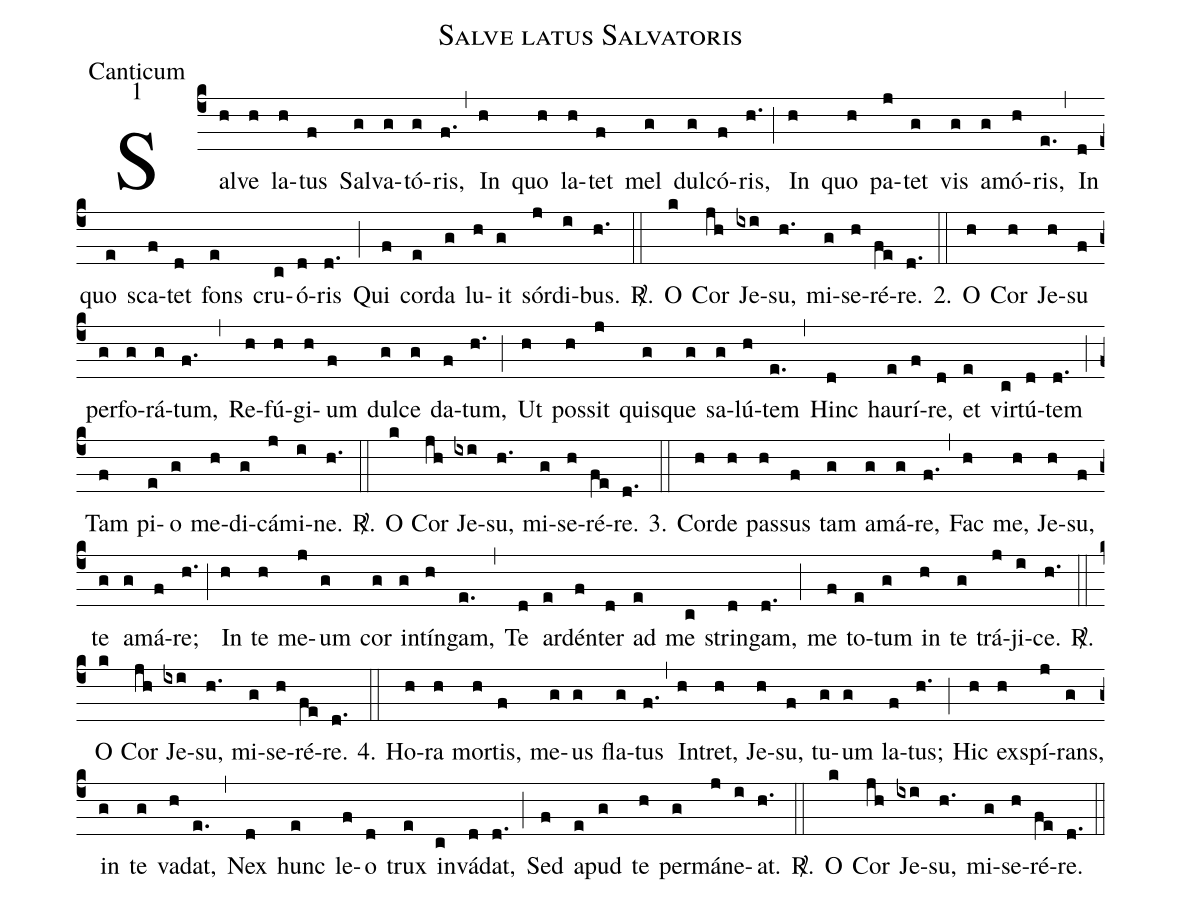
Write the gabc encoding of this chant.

name:Salve latus Salvatoris;
office-part:Canticum;
mode:1;
%%
(c4)Sal(h)ve(h) la(h)tus(f) Sal(g)va(g)tó(g)ris,(f.) (,) In(h) quo(h) la(h)tet(f) mel(g) dul(g)có(f)ris,(h.) (;) In(h) quo(h) pa(j)tet(g) vis(g) a(g)mó(h)ris,(e.) (,) In(d) quo(e) sca(f)tet(d) fons(e) cru(c)ó(d)ris(d.) (;) Qui(f) cor(e)da(g) lu(h)it(g) sór(j)di(i)bus.(h.) <sp>R/</sp>.(::) O(k) Cor(jh) Je(ixxi)su,(h.) mi(g)se(h)ré(fe)re.(d.)
2.(::) O(h) Cor(h) Je(h)su(f) per(g)fo(g)rá(g)tum,(f.) (,) Re(h)fú(h)gi(h)um(f) dul(g)ce(g) da(f)tum,(h.) (;) Ut(h) pos(h)sit(j) quis(g)que(g) sa(g)lú(h)tem(e.) (,) Hinc(d) hau(e)rí(f)re,(d) et(e) vir(c)tú(d)tem(d.) (;) Tam(f) pi(e)o(g) me(h)di(g)cá(j)mi(i)ne.(h.) <sp>R/</sp>.(::) O(k) Cor(jh) Je(ixxi)su,(h.) mi(g)se(h)ré(fe)re.(d.)
3.(::) Cor(h)de(h) pas(h)sus(f) tam(g) a(g)má(g)re,(f.) (,) Fac(h) me,(h) Je(h)su,(f) te(g) a(g)má(f)re;(h.) (;) In(h) te(h) me(j)um(g) cor(g) in(g)tín(h)gam,(e.) (,) Te(d) ar(e)dén(f)ter(d) ad(e) me(c) strin(d)gam,(d.) (;) me(f) to(e)tum(g) in(h) te(g) trá(j)ji(i)ce.(h.) <sp>R/</sp>.(::) O(k) Cor(jh) Je(ixxi)su,(h.) mi(g)se(h)ré(fe)re.(d.)
4.(::) Ho(h)ra(h) mor(h)tis,(f) me(g)us(g) fla(g)tus(f.) (,) In(h)tret,(h) Je(h)su,(f) tu(g)um(g) la(f)tus;(h.) (;) Hic(h) ex(h)spí(j)rans,(g) in(g) te(g) va(h)dat,(e.) (,) Nex(d) hunc(e) le(f)o(d) trux(e) in(c)vá(d)dat,(d.) (;) Sed(f) a(e)pud(g) te(h) per(g)má(j)ne(i)at.(h.) <sp>R/</sp>.(::) O(k) Cor(jh) Je(ixxi)su,(h.) mi(g)se(h)ré(fe)re.(d.) (::)
